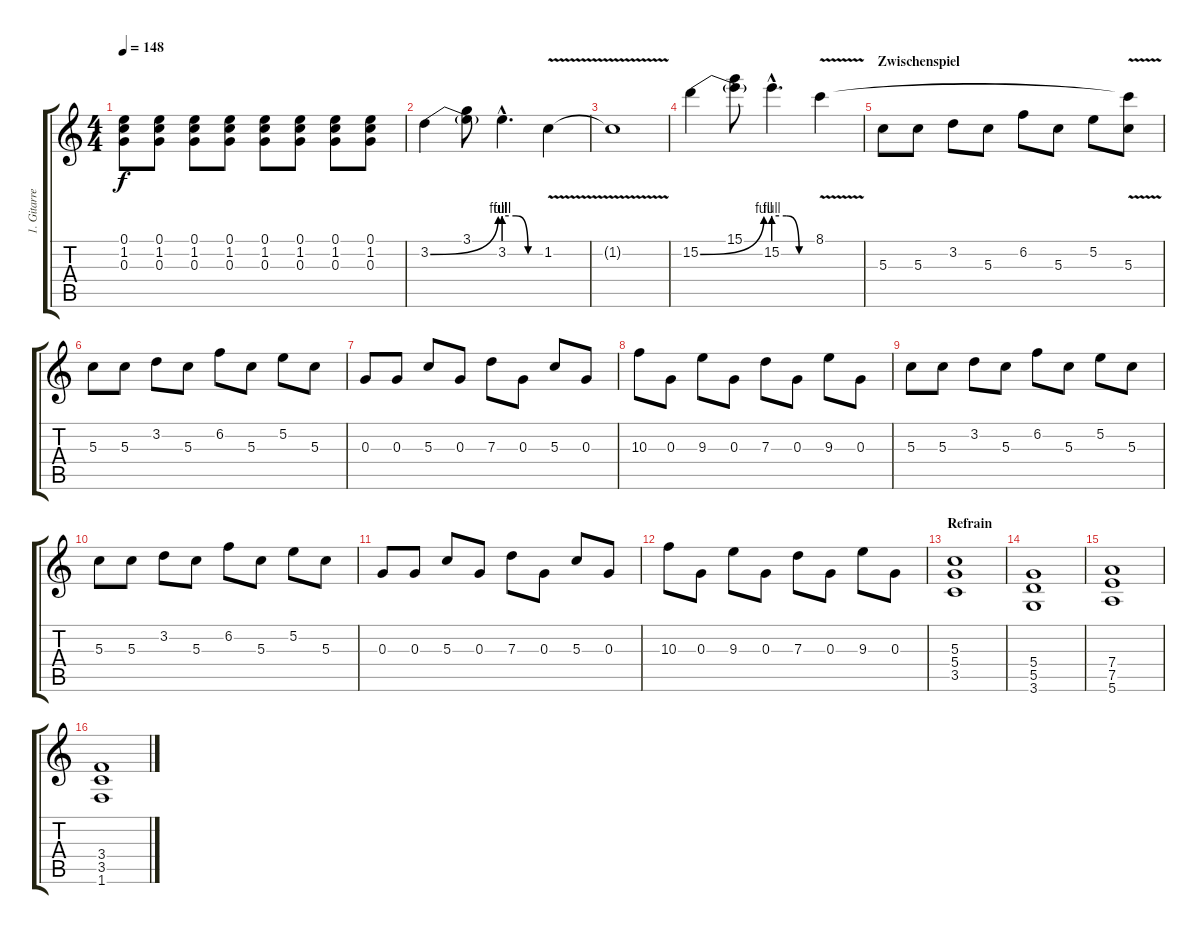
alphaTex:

\track ("1. Gitarre" "1. Gitarre") {instrument distortionguitar}
\staff {score tabs}
\tuning (E4 B3 G3 D3 A2 E2) {hide}
\ts (4 4)
\tempo 148
\clef g2
\ks c
(0.1 1.2 0.3).8{dy f} (0.1 1.2 0.3).8 (0.1 1.2 0.3).8 (0.1 1.2 0.3).8 (0.1 1.2 0.3).8 (0.1 1.2 0.3).8 (0.1 1.2 0.3).8 (0.1 1.2 0.3).8 |
3.2{be (bend 0 0 60 4)}.4 (3.1 3.2{t}).8 3.2{be (custom 0 4 20 4 40 0 60 0) hac}.4{d} 1.2{v}.4 |
1.2{t}.1 |
15.2{be (bend 0 0 60 4)}.4 (15.1 15.2{t}).8 15.2{be (custom 0 4 20 4 40 0 60 0) hac}.4{d} 8.1{v}.4 |
\section ("" "Zwischenspiel")
5.3.8{volume 12} 5.3.8 3.2.8 5.3.8 6.2.8 5.3.8 5.2.8 (8.1{t} 5.3).8 |
5.3.8 5.3.8 3.2.8 5.3.8 6.2.8 5.3.8 5.2.8 5.3.8 |
0.3.8 0.3.8 5.3.8 0.3.8 7.3.8 0.3.8 5.3.8 0.3.8 |
10.3.8 0.3.8 9.3.8 0.3.8 7.3.8 0.3.8 9.3.8 0.3.8 |
5.3.8 5.3.8 3.2.8 5.3.8 6.2.8 5.3.8 5.2.8 5.3.8 |
5.3.8 5.3.8 3.2.8 5.3.8 6.2.8 5.3.8 5.2.8 5.3.8 |
0.3.8 0.3.8 5.3.8 0.3.8 7.3.8 0.3.8 5.3.8 0.3.8 |
10.3.8 0.3.8 9.3.8 0.3.8 7.3.8 0.3.8 9.3.8 0.3.8 |
\section ("" "Refrain")
(5.3 5.4 3.5).1 |
(5.4 5.5 3.6).1 |
(7.4 7.5 5.6).1 |
(3.4 3.5 1.6).1
